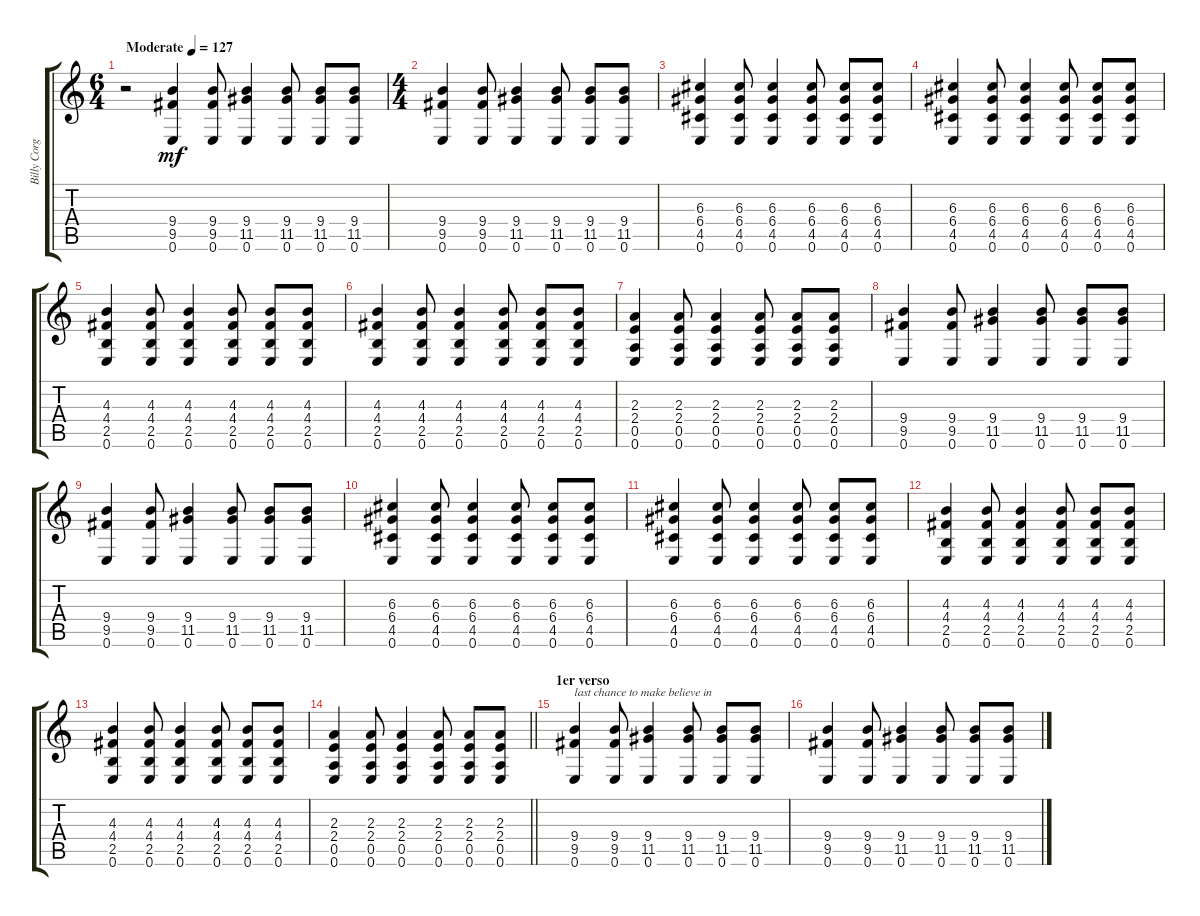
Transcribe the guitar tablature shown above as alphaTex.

\track ("Billy Corgan" "Billy Corg") {instrument acousticguitarsteel}
\staff {score tabs}
\tuning (E4 B3 G3 D3 A2 E2) {hide}
\ts (6 4)
\tempo (127 "Moderate")
\clef g2
\ks c
r.2{dy mf instrument acousticguitarsteel} (9.4 9.5 0.6).4 (9.4 9.5 0.6).8 (9.4 11.5 0.6).4 (9.4 11.5 0.6).8 (9.4 11.5 0.6).8 (9.4 11.5 0.6).8 |
\ts (4 4)
(9.4 9.5 0.6).4 (9.4 9.5 0.6).8 (9.4 11.5 0.6).4 (9.4 11.5 0.6).8 (9.4 11.5 0.6).8 (9.4 11.5 0.6).8 |
(6.3 6.4 4.5 0.6).4 (6.3 6.4 4.5 0.6).8 (6.3 6.4 4.5 0.6).4 (6.3 6.4 4.5 0.6).8 (6.3 6.4 4.5 0.6).8 (6.3 6.4 4.5 0.6).8 |
(6.3 6.4 4.5 0.6).4 (6.3 6.4 4.5 0.6).8 (6.3 6.4 4.5 0.6).4 (6.3 6.4 4.5 0.6).8 (6.3 6.4 4.5 0.6).8 (6.3 6.4 4.5 0.6).8 |
(4.3 4.4 2.5 0.6).4 (4.3 4.4 2.5 0.6).8 (4.3 4.4 2.5 0.6).4 (4.3 4.4 2.5 0.6).8 (4.3 4.4 2.5 0.6).8 (4.3 4.4 2.5 0.6).8 |
(4.3 4.4 2.5 0.6).4 (4.3 4.4 2.5 0.6).8 (4.3 4.4 2.5 0.6).4 (4.3 4.4 2.5 0.6).8 (4.3 4.4 2.5 0.6).8 (4.3 4.4 2.5 0.6).8 |
(2.3 2.4 0.5 0.6).4 (2.3 2.4 0.5 0.6).8 (2.3 2.4 0.5 0.6).4 (2.3 2.4 0.5 0.6).8 (2.3 2.4 0.5 0.6).8 (2.3 2.4 0.5 0.6).8 |
(9.4 9.5 0.6).4 (9.4 9.5 0.6).8 (9.4 11.5 0.6).4 (9.4 11.5 0.6).8 (9.4 11.5 0.6).8 (9.4 11.5 0.6).8 |
(9.4 9.5 0.6).4 (9.4 9.5 0.6).8 (9.4 11.5 0.6).4 (9.4 11.5 0.6).8 (9.4 11.5 0.6).8 (9.4 11.5 0.6).8 |
(6.3 6.4 4.5 0.6).4 (6.3 6.4 4.5 0.6).8 (6.3 6.4 4.5 0.6).4 (6.3 6.4 4.5 0.6).8 (6.3 6.4 4.5 0.6).8 (6.3 6.4 4.5 0.6).8 |
(6.3 6.4 4.5 0.6).4 (6.3 6.4 4.5 0.6).8 (6.3 6.4 4.5 0.6).4 (6.3 6.4 4.5 0.6).8 (6.3 6.4 4.5 0.6).8 (6.3 6.4 4.5 0.6).8 |
(4.3 4.4 2.5 0.6).4 (4.3 4.4 2.5 0.6).8 (4.3 4.4 2.5 0.6).4 (4.3 4.4 2.5 0.6).8 (4.3 4.4 2.5 0.6).8 (4.3 4.4 2.5 0.6).8 |
(4.3 4.4 2.5 0.6).4 (4.3 4.4 2.5 0.6).8 (4.3 4.4 2.5 0.6).4 (4.3 4.4 2.5 0.6).8 (4.3 4.4 2.5 0.6).8 (4.3 4.4 2.5 0.6).8 |
\barLineRight lightlight
(2.3 2.4 0.5 0.6).4 (2.3 2.4 0.5 0.6).8 (2.3 2.4 0.5 0.6).4 (2.3 2.4 0.5 0.6).8 (2.3 2.4 0.5 0.6).8 (2.3 2.4 0.5 0.6).8 |
\section ("" "1er verso")
(9.4 9.5 0.6).4{txt "last chance to make believe in" volume 4} (9.4 9.5 0.6).8 (9.4 11.5 0.6).4 (9.4 11.5 0.6).8 (9.4 11.5 0.6).8 (9.4 11.5 0.6).8 |
(9.4 9.5 0.6).4 (9.4 9.5 0.6).8 (9.4 11.5 0.6).4 (9.4 11.5 0.6).8 (9.4 11.5 0.6).8 (9.4 11.5 0.6).8
